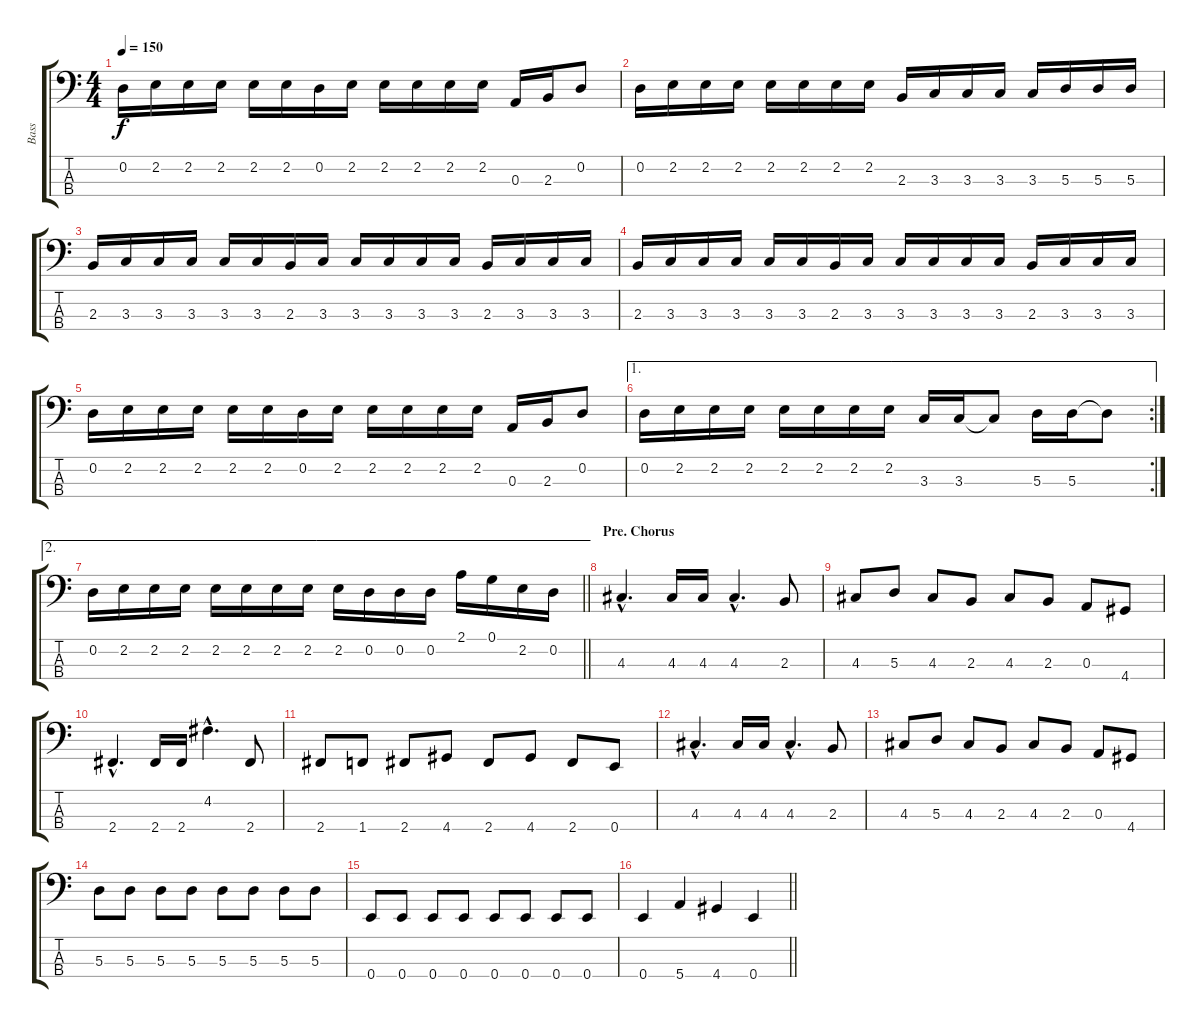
\track ("Bass" "Bass") {instrument electricbassfinger}
\staff {score tabs}
\tuning (G2 D2 A1 E1) {hide}
\ts (4 4)
\tempo 150
\clef f4
\ks c
0.2.16{dy f} 2.2.16 2.2.16 2.2.16 2.2.16 2.2.16 0.2.16 2.2.16 2.2.16 2.2.16 2.2.16 2.2.16 0.3.16 2.3.16 0.2.8 |
0.2.16 2.2.16 2.2.16 2.2.16 2.2.16 2.2.16 2.2.16 2.2.16 2.3.16 3.3.16 3.3.16 3.3.16 3.3.16 5.3.16 5.3.16 5.3.16 |
2.3.16 3.3.16 3.3.16 3.3.16 3.3.16 3.3.16 2.3.16 3.3.16 3.3.16 3.3.16 3.3.16 3.3.16 2.3.16 3.3.16 3.3.16 3.3.16 |
2.3.16 3.3.16 3.3.16 3.3.16 3.3.16 3.3.16 2.3.16 3.3.16 3.3.16 3.3.16 3.3.16 3.3.16 2.3.16 3.3.16 3.3.16 3.3.16 |
0.2.16 2.2.16 2.2.16 2.2.16 2.2.16 2.2.16 0.2.16 2.2.16 2.2.16 2.2.16 2.2.16 2.2.16 0.3.16 2.3.16 0.2.8 |
\ae 1
\rc 2
0.2.16 2.2.16 2.2.16 2.2.16 2.2.16 2.2.16 2.2.16 2.2.16 3.3.16 3.3.16 3.3{t}.8 5.3.16 5.3.16 5.3{t}.8 |
\ae 2
\barLineRight lightlight
0.2.16 2.2.16 2.2.16 2.2.16 2.2.16 2.2.16 2.2.16 2.2.16 2.2.16 0.2.16 0.2.16 0.2.16 2.1.16 0.1.16 2.2.16 0.2.16 |
\section ("" "Pre. Chorus")
4.3{hac}.4{d} 4.3.16 4.3.16 4.3{hac}.4{d} 2.3.8 |
4.3.8 5.3.8 4.3.8 2.3.8 4.3.8 2.3.8 0.3.8 4.4.8 |
2.4{hac}.4{d} 2.4.16 2.4.16 4.2{hac}.4{d} 2.4.8 |
2.4.8 1.4.8 2.4.8 4.4.8 2.4.8 4.4.8 2.4.8 0.4.8 |
4.3{hac}.4{d} 4.3.16 4.3.16 4.3{hac}.4{d} 2.3.8 |
4.3.8 5.3.8 4.3.8 2.3.8 4.3.8 2.3.8 0.3.8 4.4.8 |
5.3.8 5.3.8 5.3.8 5.3.8 5.3.8 5.3.8 5.3.8 5.3.8 |
0.4.8 0.4.8 0.4.8 0.4.8 0.4.8 0.4.8 0.4.8 0.4.8 |
\barLineRight lightlight
0.4.4 5.4.4 4.4.4 0.4.4
